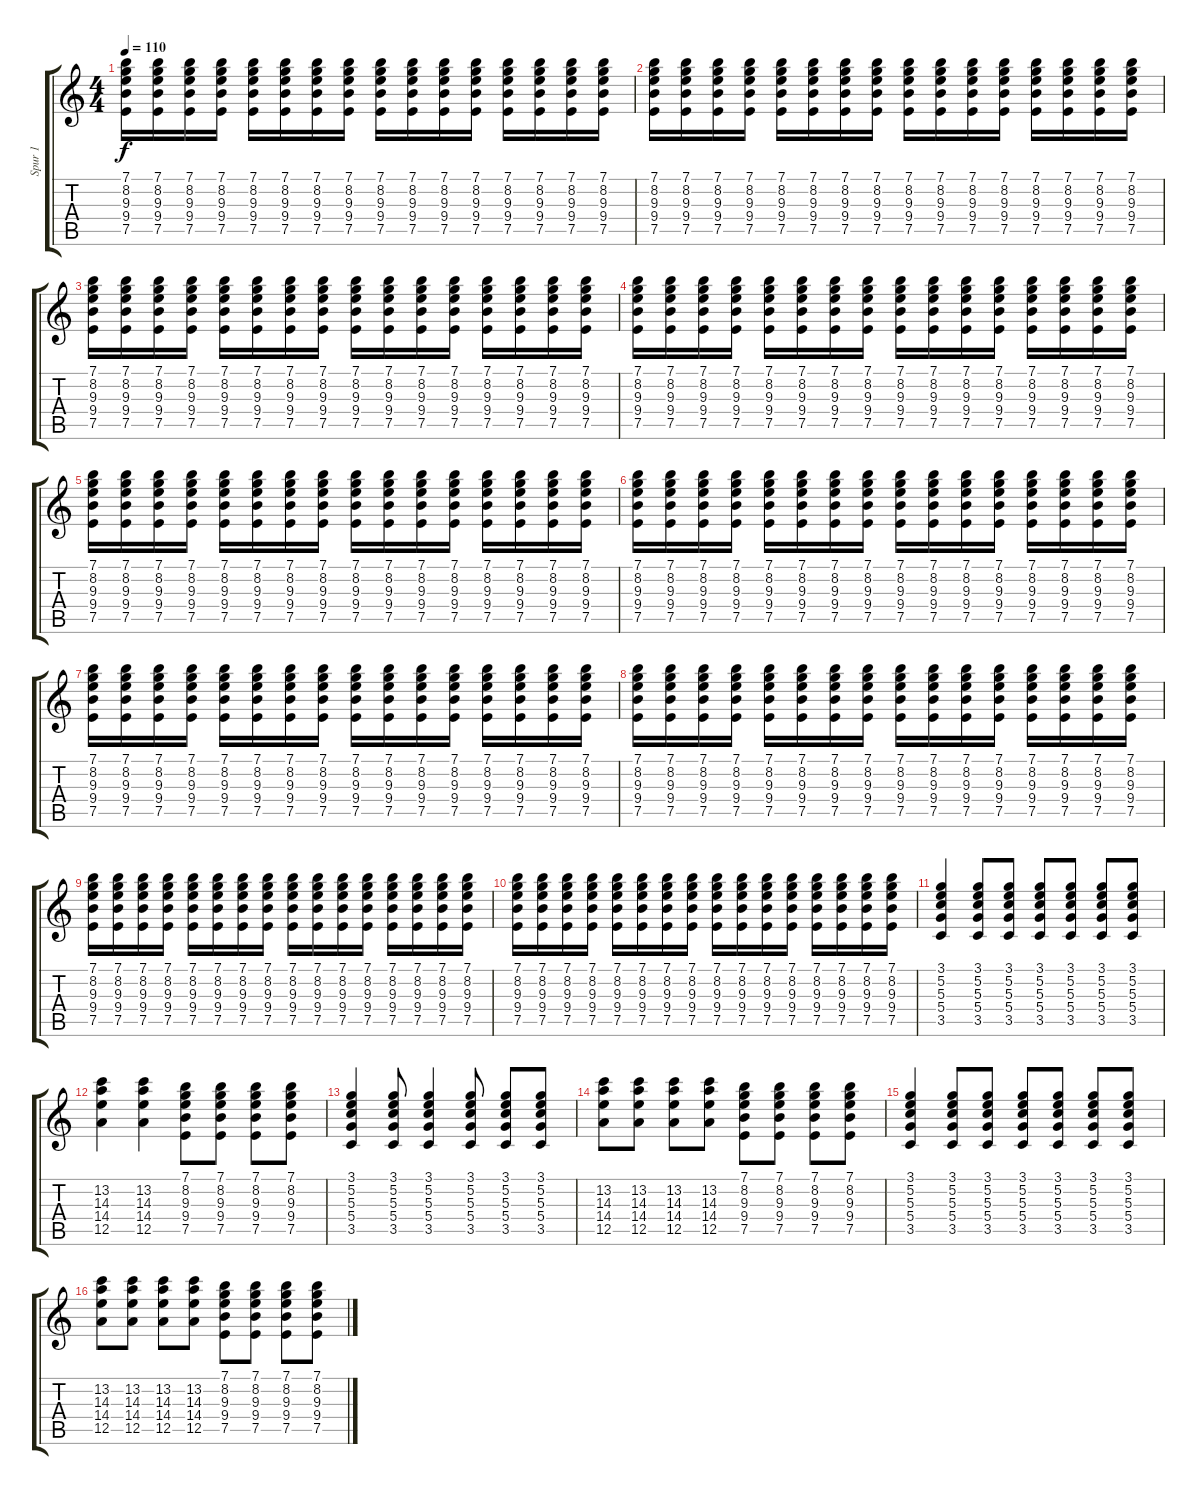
\track ("Spur 1" "Spur 1") {instrument overdrivenguitar}
\staff {score tabs}
\tuning (E4 B3 G3 D3 A2 E2) {hide}
\ts (4 4)
\tempo 110
\clef g2
\ks c
(7.1 8.2 9.3 9.4 7.5).16{dy f} (7.1 8.2 9.3 9.4 7.5).16 (7.1 8.2 9.3 9.4 7.5).16 (7.1 8.2 9.3 9.4 7.5).16 (7.1 8.2 9.3 9.4 7.5).16 (7.1 8.2 9.3 9.4 7.5).16 (7.1 8.2 9.3 9.4 7.5).16 (7.1 8.2 9.3 9.4 7.5).16 (7.1 8.2 9.3 9.4 7.5).16 (7.1 8.2 9.3 9.4 7.5).16 (7.1 8.2 9.3 9.4 7.5).16 (7.1 8.2 9.3 9.4 7.5).16 (7.1 8.2 9.3 9.4 7.5).16 (7.1 8.2 9.3 9.4 7.5).16 (7.1 8.2 9.3 9.4 7.5).16 (7.1 8.2 9.3 9.4 7.5).16 |
(7.1 8.2 9.3 9.4 7.5).16 (7.1 8.2 9.3 9.4 7.5).16 (7.1 8.2 9.3 9.4 7.5).16 (7.1 8.2 9.3 9.4 7.5).16 (7.1 8.2 9.3 9.4 7.5).16 (7.1 8.2 9.3 9.4 7.5).16 (7.1 8.2 9.3 9.4 7.5).16 (7.1 8.2 9.3 9.4 7.5).16 (7.1 8.2 9.3 9.4 7.5).16 (7.1 8.2 9.3 9.4 7.5).16 (7.1 8.2 9.3 9.4 7.5).16 (7.1 8.2 9.3 9.4 7.5).16 (7.1 8.2 9.3 9.4 7.5).16 (7.1 8.2 9.3 9.4 7.5).16 (7.1 8.2 9.3 9.4 7.5).16 (7.1 8.2 9.3 9.4 7.5).16 |
(7.1 8.2 9.3 9.4 7.5).16 (7.1 8.2 9.3 9.4 7.5).16 (7.1 8.2 9.3 9.4 7.5).16 (7.1 8.2 9.3 9.4 7.5).16 (7.1 8.2 9.3 9.4 7.5).16 (7.1 8.2 9.3 9.4 7.5).16 (7.1 8.2 9.3 9.4 7.5).16 (7.1 8.2 9.3 9.4 7.5).16 (7.1 8.2 9.3 9.4 7.5).16 (7.1 8.2 9.3 9.4 7.5).16 (7.1 8.2 9.3 9.4 7.5).16 (7.1 8.2 9.3 9.4 7.5).16 (7.1 8.2 9.3 9.4 7.5).16 (7.1 8.2 9.3 9.4 7.5).16 (7.1 8.2 9.3 9.4 7.5).16 (7.1 8.2 9.3 9.4 7.5).16 |
(7.1 8.2 9.3 9.4 7.5).16 (7.1 8.2 9.3 9.4 7.5).16 (7.1 8.2 9.3 9.4 7.5).16 (7.1 8.2 9.3 9.4 7.5).16 (7.1 8.2 9.3 9.4 7.5).16 (7.1 8.2 9.3 9.4 7.5).16 (7.1 8.2 9.3 9.4 7.5).16 (7.1 8.2 9.3 9.4 7.5).16 (7.1 8.2 9.3 9.4 7.5).16 (7.1 8.2 9.3 9.4 7.5).16 (7.1 8.2 9.3 9.4 7.5).16 (7.1 8.2 9.3 9.4 7.5).16 (7.1 8.2 9.3 9.4 7.5).16 (7.1 8.2 9.3 9.4 7.5).16 (7.1 8.2 9.3 9.4 7.5).16 (7.1 8.2 9.3 9.4 7.5).16 |
(7.1 8.2 9.3 9.4 7.5).16 (7.1 8.2 9.3 9.4 7.5).16 (7.1 8.2 9.3 9.4 7.5).16 (7.1 8.2 9.3 9.4 7.5).16 (7.1 8.2 9.3 9.4 7.5).16 (7.1 8.2 9.3 9.4 7.5).16 (7.1 8.2 9.3 9.4 7.5).16 (7.1 8.2 9.3 9.4 7.5).16 (7.1 8.2 9.3 9.4 7.5).16 (7.1 8.2 9.3 9.4 7.5).16 (7.1 8.2 9.3 9.4 7.5).16 (7.1 8.2 9.3 9.4 7.5).16 (7.1 8.2 9.3 9.4 7.5).16 (7.1 8.2 9.3 9.4 7.5).16 (7.1 8.2 9.3 9.4 7.5).16 (7.1 8.2 9.3 9.4 7.5).16 |
(7.1 8.2 9.3 9.4 7.5).16 (7.1 8.2 9.3 9.4 7.5).16 (7.1 8.2 9.3 9.4 7.5).16 (7.1 8.2 9.3 9.4 7.5).16 (7.1 8.2 9.3 9.4 7.5).16 (7.1 8.2 9.3 9.4 7.5).16 (7.1 8.2 9.3 9.4 7.5).16 (7.1 8.2 9.3 9.4 7.5).16 (7.1 8.2 9.3 9.4 7.5).16 (7.1 8.2 9.3 9.4 7.5).16 (7.1 8.2 9.3 9.4 7.5).16 (7.1 8.2 9.3 9.4 7.5).16 (7.1 8.2 9.3 9.4 7.5).16 (7.1 8.2 9.3 9.4 7.5).16 (7.1 8.2 9.3 9.4 7.5).16 (7.1 8.2 9.3 9.4 7.5).16 |
(7.1 8.2 9.3 9.4 7.5).16 (7.1 8.2 9.3 9.4 7.5).16 (7.1 8.2 9.3 9.4 7.5).16 (7.1 8.2 9.3 9.4 7.5).16 (7.1 8.2 9.3 9.4 7.5).16 (7.1 8.2 9.3 9.4 7.5).16 (7.1 8.2 9.3 9.4 7.5).16 (7.1 8.2 9.3 9.4 7.5).16 (7.1 8.2 9.3 9.4 7.5).16 (7.1 8.2 9.3 9.4 7.5).16 (7.1 8.2 9.3 9.4 7.5).16 (7.1 8.2 9.3 9.4 7.5).16 (7.1 8.2 9.3 9.4 7.5).16 (7.1 8.2 9.3 9.4 7.5).16 (7.1 8.2 9.3 9.4 7.5).16 (7.1 8.2 9.3 9.4 7.5).16 |
(7.1 8.2 9.3 9.4 7.5).16 (7.1 8.2 9.3 9.4 7.5).16 (7.1 8.2 9.3 9.4 7.5).16 (7.1 8.2 9.3 9.4 7.5).16 (7.1 8.2 9.3 9.4 7.5).16 (7.1 8.2 9.3 9.4 7.5).16 (7.1 8.2 9.3 9.4 7.5).16 (7.1 8.2 9.3 9.4 7.5).16 (7.1 8.2 9.3 9.4 7.5).16 (7.1 8.2 9.3 9.4 7.5).16 (7.1 8.2 9.3 9.4 7.5).16 (7.1 8.2 9.3 9.4 7.5).16 (7.1 8.2 9.3 9.4 7.5).16 (7.1 8.2 9.3 9.4 7.5).16 (7.1 8.2 9.3 9.4 7.5).16 (7.1 8.2 9.3 9.4 7.5).16 |
(7.1 8.2 9.3 9.4 7.5).16 (7.1 8.2 9.3 9.4 7.5).16 (7.1 8.2 9.3 9.4 7.5).16 (7.1 8.2 9.3 9.4 7.5).16 (7.1 8.2 9.3 9.4 7.5).16 (7.1 8.2 9.3 9.4 7.5).16 (7.1 8.2 9.3 9.4 7.5).16 (7.1 8.2 9.3 9.4 7.5).16 (7.1 8.2 9.3 9.4 7.5).16 (7.1 8.2 9.3 9.4 7.5).16 (7.1 8.2 9.3 9.4 7.5).16 (7.1 8.2 9.3 9.4 7.5).16 (7.1 8.2 9.3 9.4 7.5).16 (7.1 8.2 9.3 9.4 7.5).16 (7.1 8.2 9.3 9.4 7.5).16 (7.1 8.2 9.3 9.4 7.5).16 |
(7.1 8.2 9.3 9.4 7.5).16 (7.1 8.2 9.3 9.4 7.5).16 (7.1 8.2 9.3 9.4 7.5).16 (7.1 8.2 9.3 9.4 7.5).16 (7.1 8.2 9.3 9.4 7.5).16 (7.1 8.2 9.3 9.4 7.5).16 (7.1 8.2 9.3 9.4 7.5).16 (7.1 8.2 9.3 9.4 7.5).16 (7.1 8.2 9.3 9.4 7.5).16 (7.1 8.2 9.3 9.4 7.5).16 (7.1 8.2 9.3 9.4 7.5).16 (7.1 8.2 9.3 9.4 7.5).16 (7.1 8.2 9.3 9.4 7.5).16 (7.1 8.2 9.3 9.4 7.5).16 (7.1 8.2 9.3 9.4 7.5).16 (7.1 8.2 9.3 9.4 7.5).16 |
(3.1 5.2 5.3 5.4 3.5).4 (3.1 5.2 5.3 5.4 3.5).8 (3.1 5.2 5.3 5.4 3.5).8 (3.1 5.2 5.3 5.4 3.5).8 (3.1 5.2 5.3 5.4 3.5).8 (3.1 5.2 5.3 5.4 3.5).8 (3.1 5.2 5.3 5.4 3.5).8 |
(13.2 14.3 14.4 12.5).4 (13.2 14.3 14.4 12.5).4 (7.1 8.2 9.3 9.4 7.5).8 (7.1 8.2 9.3 9.4 7.5).8 (7.1 8.2 9.3 9.4 7.5).8 (7.1 8.2 9.3 9.4 7.5).8 |
(3.1 5.2 5.3 5.4 3.5).4 (3.1 5.2 5.3 5.4 3.5).8 (3.1 5.2 5.3 5.4 3.5).4 (3.1 5.2 5.3 5.4 3.5).8 (3.1 5.2 5.3 5.4 3.5).8 (3.1 5.2 5.3 5.4 3.5).8 |
(13.2 14.3 14.4 12.5).8 (13.2 14.3 14.4 12.5).8 (13.2 14.3 14.4 12.5).8 (13.2 14.3 14.4 12.5).8 (7.1 8.2 9.3 9.4 7.5).8 (7.1 8.2 9.3 9.4 7.5).8 (7.1 8.2 9.3 9.4 7.5).8 (7.1 8.2 9.3 9.4 7.5).8 |
(3.1 5.2 5.3 5.4 3.5).4 (3.1 5.2 5.3 5.4 3.5).8 (3.1 5.2 5.3 5.4 3.5).8 (3.1 5.2 5.3 5.4 3.5).8 (3.1 5.2 5.3 5.4 3.5).8 (3.1 5.2 5.3 5.4 3.5).8 (3.1 5.2 5.3 5.4 3.5).8 |
(13.2 14.3 14.4 12.5).8 (13.2 14.3 14.4 12.5).8 (13.2 14.3 14.4 12.5).8 (13.2 14.3 14.4 12.5).8 (7.1 8.2 9.3 9.4 7.5).8 (7.1 8.2 9.3 9.4 7.5).8 (7.1 8.2 9.3 9.4 7.5).8 (7.1 8.2 9.3 9.4 7.5).8
